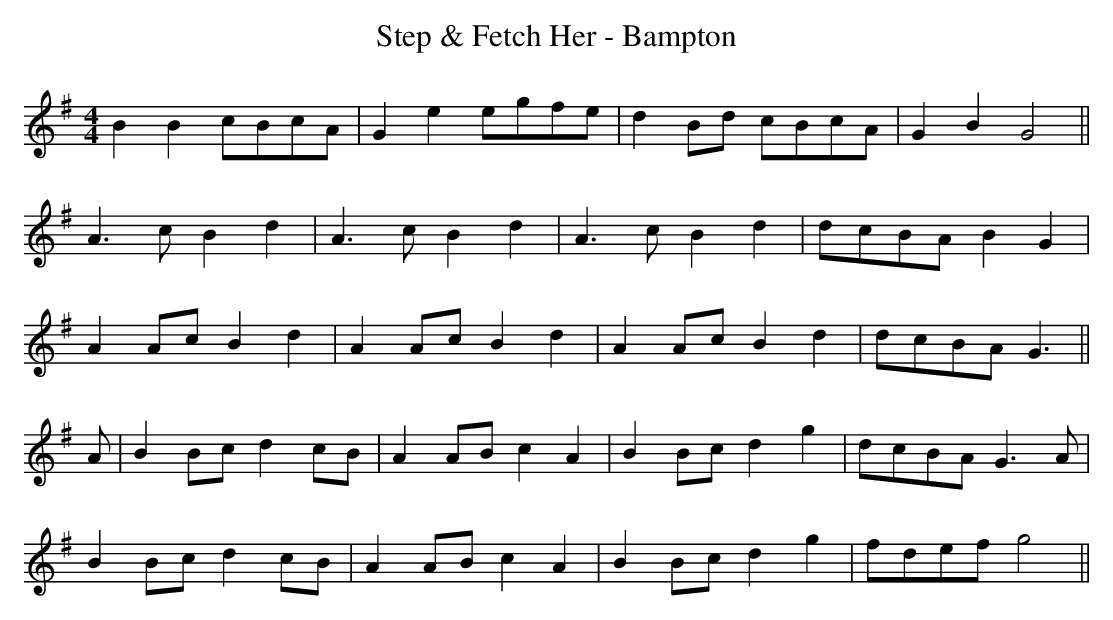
X:1
T:Step & Fetch Her - Bampton
M:4/4
L:1/8
K:G
B2 B2 cBcA|G2 e2 egfe|d2 Bd cBcA|G2 B2 G4||
A3 c B2 d2|A3 c B2 d2|A3 c B2 d2|dcBA B2 G2|
A2 Ac B2 d2|A2 Ac B2 d2|A2 Ac B2 d2|dcBA G3||
A|B2 Bc d2 cB|A2 AB c2 A2|B2 Bc d2 g2|dcBA G3 A|
B2 Bc d2 cB|A2 AB c2 A2|B2 Bc d2 g2|fdef g4||
